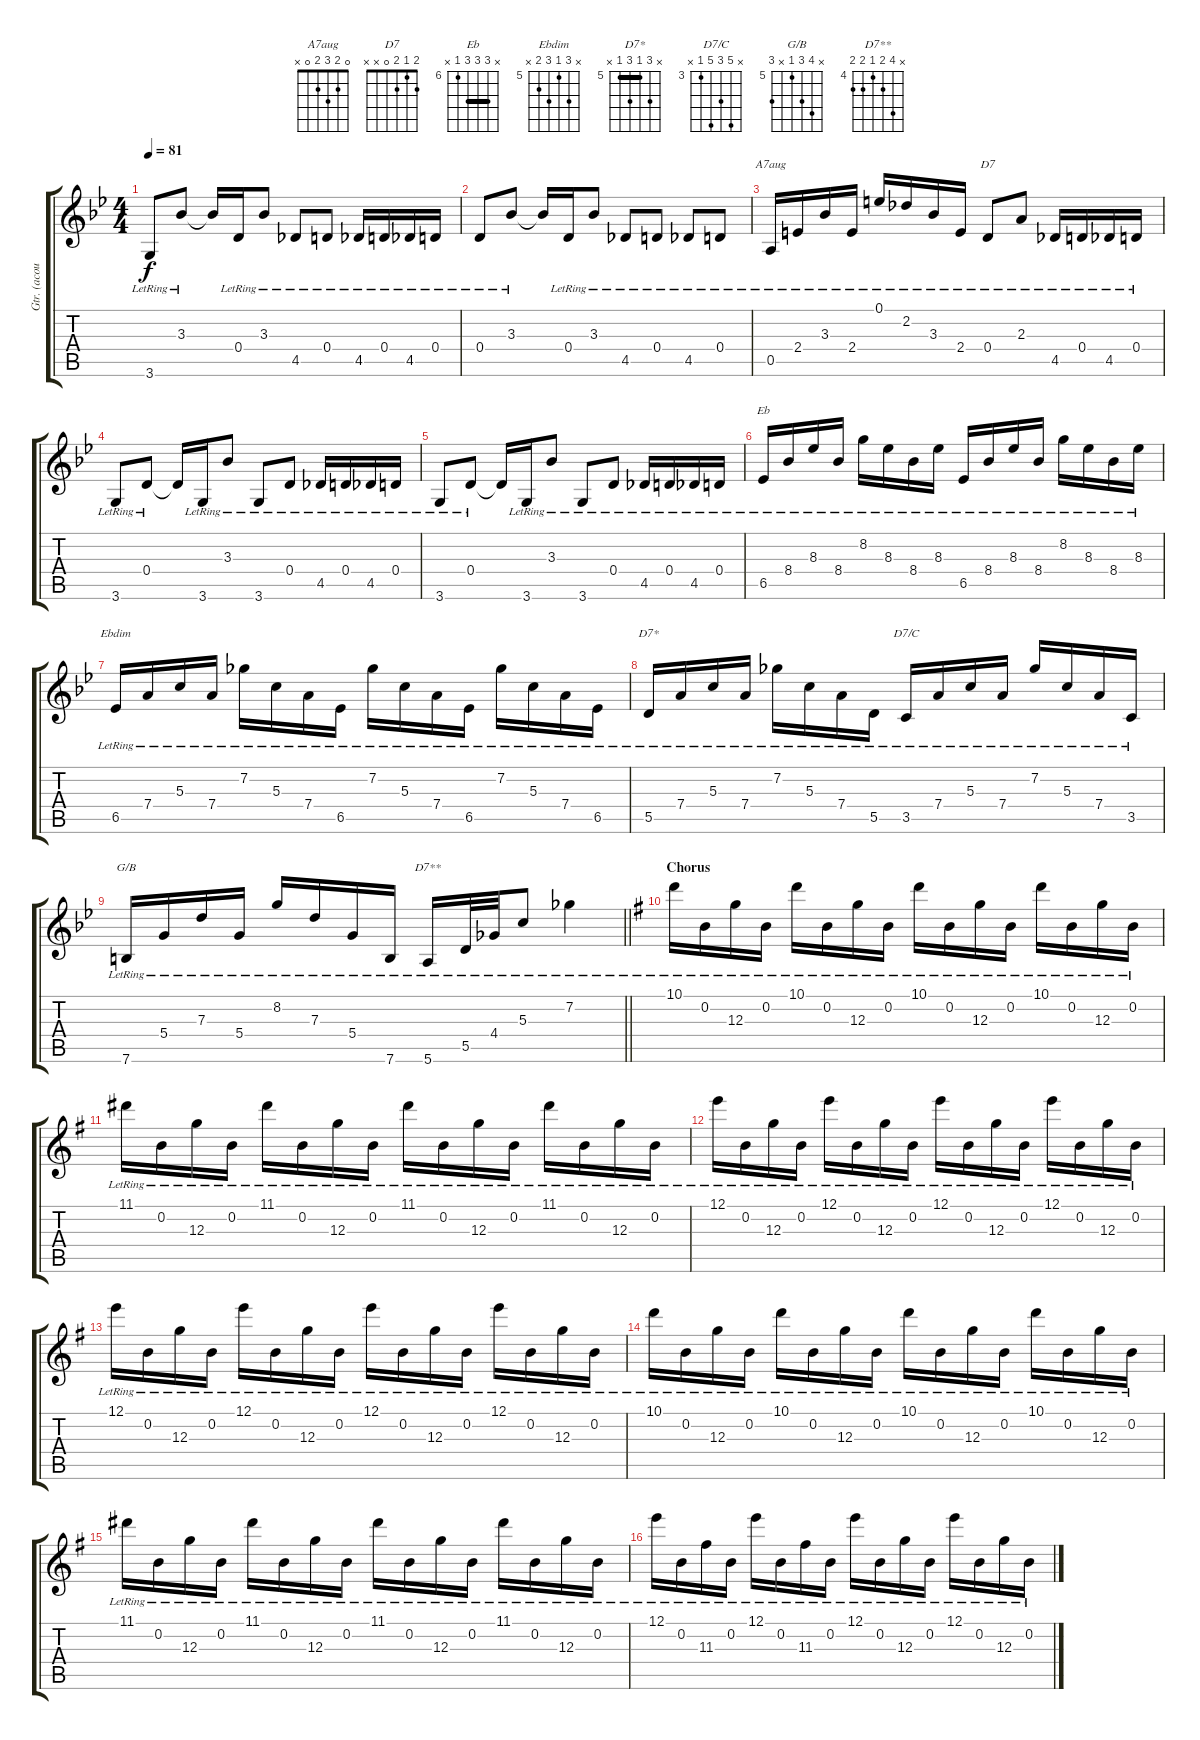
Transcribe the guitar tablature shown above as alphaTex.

\track ("Gtr. (acous.)" "Gtr. (acou") {instrument acousticguitarnylon}
\staff {score tabs}
\tuning (E4 B3 G3 D3 A2 E2) {hide}
\chord ("A7aug" 0 2 3 2 0 x)
\chord ("D7" 2 1 2 0 x x)
\chord ("Eb" x 8 8 8 6 x) {firstfret 6 barre 8}
\chord ("Ebdim" x 7 5 7 6 x) {firstfret 5}
\chord ("D7*" x 7 5 7 5 x) {firstfret 5 barre 5}
\chord ("D7/C" x 7 5 7 3 x) {firstfret 3}
\chord ("G/B" x 8 7 5 x 7) {firstfret 5}
\chord ("D7**" x 7 5 4 5 5) {firstfret 4}
\ts (4 4)
\tempo 81
\clef g2
\ks gminor
3.6{lr}.8{dy f} 3.3{lr}.8 3.3{t}.16 0.4{lr}.16 3.3{lr}.8 4.5{lr}.8 0.4{lr}.8 4.5{lr}.16 0.4{lr}.16 4.5{lr}.16 0.4{lr}.16 |
0.4{lr}.8 3.3{lr}.8 3.3{t}.16 0.4{lr}.16 3.3{lr}.8 4.5{lr}.8 0.4{lr}.8 4.5{lr}.8 0.4{lr}.8 |
0.5{lr}.16{ch "A7aug"} 2.4{lr}.16 3.3{lr}.16 2.4{lr}.16 0.1{lr}.16 2.2{lr}.16 3.3{lr}.16 2.4{lr}.16 0.4{lr}.8{ch "D7"} 2.3{lr}.8 4.5{lr}.16 0.4{lr}.16 4.5{lr}.16 0.4{lr}.16 |
3.6{lr}.8 0.4{lr}.8 0.4{t}.16 3.6{lr}.16 3.3{lr}.8 3.6{lr}.8 0.4{lr}.8 4.5{lr}.16 0.4{lr}.16 4.5{lr}.16 0.4{lr}.16 |
3.6{lr}.8 0.4{lr}.8 0.4{t}.16 3.6{lr}.16 3.3{lr}.8 3.6{lr}.8 0.4{lr}.8 4.5{lr}.16 0.4{lr}.16 4.5{lr}.16 0.4{lr}.16 |
6.5{lr}.16{ch "Eb"} 8.4{lr}.16 8.3{lr}.16 8.4{lr}.16 8.2{lr}.16 8.3{lr}.16 8.4{lr}.16 8.3{lr}.16 6.5{lr}.16 8.4{lr}.16 8.3{lr}.16 8.4{lr}.16 8.2{lr}.16 8.3{lr}.16 8.4{lr}.16 8.3{lr}.16 |
6.5{lr}.16{ch "Ebdim"} 7.4{lr}.16 5.3{lr}.16 7.4{lr}.16 7.2{lr}.16 5.3{lr}.16 7.4{lr}.16 6.5{lr}.16 7.2{lr}.16 5.3{lr}.16 7.4{lr}.16 6.5{lr}.16 7.2{lr}.16 5.3{lr}.16 7.4{lr}.16 6.5{lr}.16 |
5.5{lr}.16{ch "D7*"} 7.4{lr}.16 5.3{lr}.16 7.4{lr}.16 7.2{lr}.16 5.3{lr}.16 7.4{lr}.16 5.5{lr}.16 3.5{lr}.16{ch "D7/C"} 7.4{lr}.16 5.3{lr}.16 7.4{lr}.16 7.2{lr}.16 5.3{lr}.16 7.4{lr}.16 3.5{lr}.16 |
\barLineRight lightlight
7.6{lr}.16{ch "G/B"} 5.4{lr}.16 7.3{lr}.16 5.4{lr}.16 8.2{lr}.16 7.3{lr}.16 5.4{lr}.16 7.6{lr}.16 5.6{lr}.16{ch "D7**"} 5.5{lr}.32 4.4{lr}.32 5.3{lr}.8 7.2{lr}.4 |
\section ("" "Chorus")
\ks g
10.1{lr}.16 0.2{lr}.16 12.3{lr}.16 0.2{lr}.16 10.1{lr}.16 0.2{lr}.16 12.3{lr}.16 0.2{lr}.16 10.1{lr}.16 0.2{lr}.16 12.3{lr}.16 0.2{lr}.16 10.1{lr}.16 0.2{lr}.16 12.3{lr}.16 0.2{lr}.16 |
11.1{lr}.16 0.2{lr}.16 12.3{lr}.16 0.2{lr}.16 11.1{lr}.16 0.2{lr}.16 12.3{lr}.16 0.2{lr}.16 11.1{lr}.16 0.2{lr}.16 12.3{lr}.16 0.2{lr}.16 11.1{lr}.16 0.2{lr}.16 12.3{lr}.16 0.2{lr}.16 |
12.1{lr}.16 0.2{lr}.16 12.3{lr}.16 0.2{lr}.16 12.1{lr}.16 0.2{lr}.16 12.3{lr}.16 0.2{lr}.16 12.1{lr}.16 0.2{lr}.16 12.3{lr}.16 0.2{lr}.16 12.1{lr}.16 0.2{lr}.16 12.3{lr}.16 0.2{lr}.16 |
12.1{lr}.16 0.2{lr}.16 12.3{lr}.16 0.2{lr}.16 12.1{lr}.16 0.2{lr}.16 12.3{lr}.16 0.2{lr}.16 12.1{lr}.16 0.2{lr}.16 12.3{lr}.16 0.2{lr}.16 12.1{lr}.16 0.2{lr}.16 12.3{lr}.16 0.2{lr}.16 |
10.1{lr}.16 0.2{lr}.16 12.3{lr}.16 0.2{lr}.16 10.1{lr}.16 0.2{lr}.16 12.3{lr}.16 0.2{lr}.16 10.1{lr}.16 0.2{lr}.16 12.3{lr}.16 0.2{lr}.16 10.1{lr}.16 0.2{lr}.16 12.3{lr}.16 0.2{lr}.16 |
11.1{lr}.16 0.2{lr}.16 12.3{lr}.16 0.2{lr}.16 11.1{lr}.16 0.2{lr}.16 12.3{lr}.16 0.2{lr}.16 11.1{lr}.16 0.2{lr}.16 12.3{lr}.16 0.2{lr}.16 11.1{lr}.16 0.2{lr}.16 12.3{lr}.16 0.2{lr}.16 |
12.1{lr}.16 0.2{lr}.16 11.3{lr}.16 0.2{lr}.16 12.1{lr}.16 0.2{lr}.16 11.3{lr}.16 0.2{lr}.16 12.1{lr}.16 0.2{lr}.16 12.3{lr}.16 0.2{lr}.16 12.1{lr}.16 0.2{lr}.16 12.3{lr}.16 0.2{lr}.16
